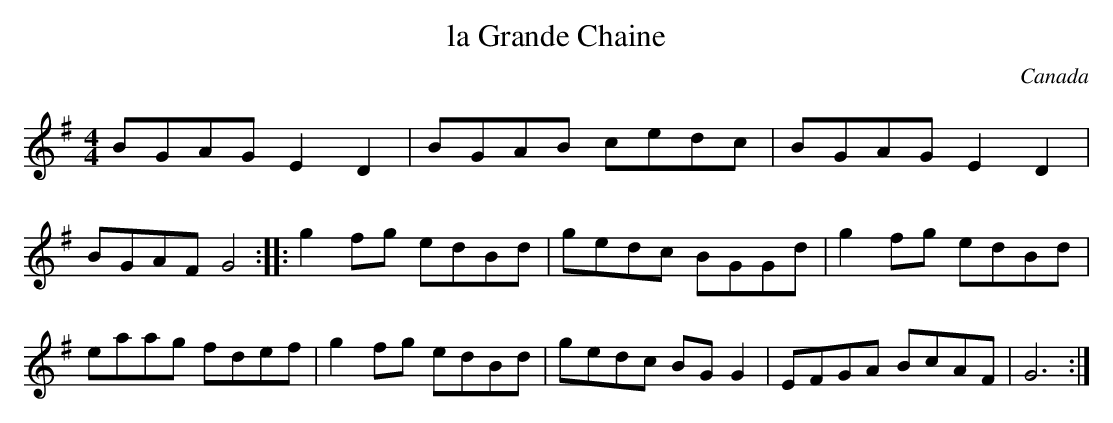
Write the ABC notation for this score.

X:1
T:la Grande Chaine
O:Canada
M:4/4
K:G
BGAG E2D2 | BGAB cedc | BGAG E2D2 | BGAF G4::\
g2fg edBd | gedc BGGd | g2fg edBd | eaag fdef |\
g2fg edBd | gedc BGG2 | EFGA BcAF | G6:|
